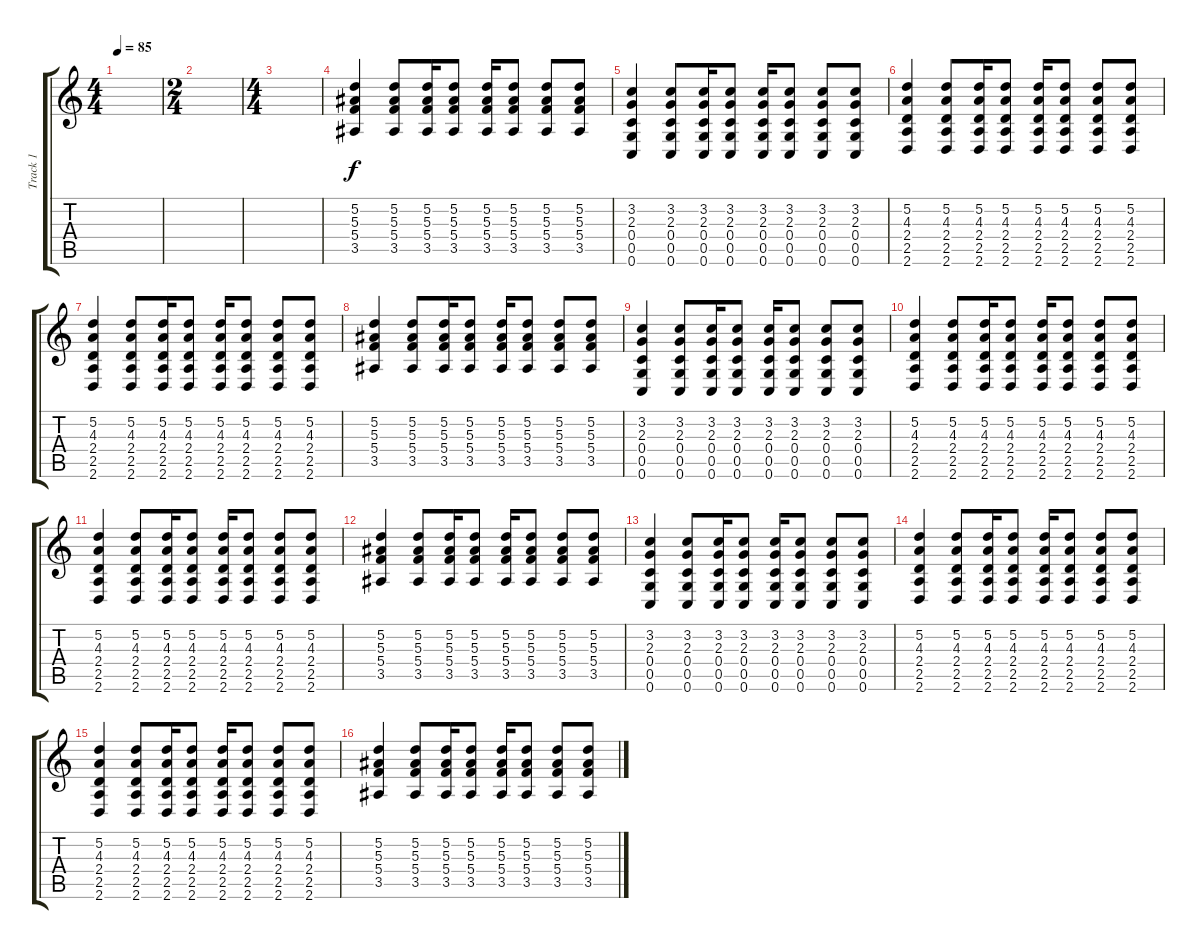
\track ("Track 1" "Track 1") {instrument acousticguitarsteel}
\staff {score tabs}
\tuning (D4 A3 F3 C3 G2 C2) {hide}
\ts (4 4)
\tempo 85
\clef g2
\ks c
|
\ts (2 4)
|
\ts (4 4)
|
(5.2 5.3 5.4 3.5).4{volume 10} (5.2 5.3 5.4 3.5).8 (5.2 5.3 5.4 3.5).16 (5.2 5.3 5.4 3.5).8 (5.2 5.3 5.4 3.5).16 (5.2 5.3 5.4 3.5).8 (5.2 5.3 5.4 3.5).8 (5.2 5.3 5.4 3.5).8 |
(3.2 2.3 0.4 0.5 0.6).4 (3.2 2.3 0.4 0.5 0.6).8 (3.2 2.3 0.4 0.5 0.6).16 (3.2 2.3 0.4 0.5 0.6).8 (3.2 2.3 0.4 0.5 0.6).16 (3.2 2.3 0.4 0.5 0.6).8 (3.2 2.3 0.4 0.5 0.6).8 (3.2 2.3 0.4 0.5 0.6).8 |
(5.2 4.3 2.4 2.5 2.6).4 (5.2 4.3 2.4 2.5 2.6).8 (5.2 4.3 2.4 2.5 2.6).16 (5.2 4.3 2.4 2.5 2.6).8 (5.2 4.3 2.4 2.5 2.6).16 (5.2 4.3 2.4 2.5 2.6).8 (5.2 4.3 2.4 2.5 2.6).8 (5.2 4.3 2.4 2.5 2.6).8 |
(5.2 4.3 2.4 2.5 2.6).4 (5.2 4.3 2.4 2.5 2.6).8 (5.2 4.3 2.4 2.5 2.6).16 (5.2 4.3 2.4 2.5 2.6).8 (5.2 4.3 2.4 2.5 2.6).16 (5.2 4.3 2.4 2.5 2.6).8 (5.2 4.3 2.4 2.5 2.6).8 (5.2 4.3 2.4 2.5 2.6).8 |
(5.2 5.3 5.4 3.5).4 (5.2 5.3 5.4 3.5).8 (5.2 5.3 5.4 3.5).16 (5.2 5.3 5.4 3.5).8 (5.2 5.3 5.4 3.5).16 (5.2 5.3 5.4 3.5).8 (5.2 5.3 5.4 3.5).8 (5.2 5.3 5.4 3.5).8 |
(3.2 2.3 0.4 0.5 0.6).4 (3.2 2.3 0.4 0.5 0.6).8 (3.2 2.3 0.4 0.5 0.6).16 (3.2 2.3 0.4 0.5 0.6).8 (3.2 2.3 0.4 0.5 0.6).16 (3.2 2.3 0.4 0.5 0.6).8 (3.2 2.3 0.4 0.5 0.6).8 (3.2 2.3 0.4 0.5 0.6).8 |
(5.2 4.3 2.4 2.5 2.6).4 (5.2 4.3 2.4 2.5 2.6).8 (5.2 4.3 2.4 2.5 2.6).16 (5.2 4.3 2.4 2.5 2.6).8 (5.2 4.3 2.4 2.5 2.6).16 (5.2 4.3 2.4 2.5 2.6).8 (5.2 4.3 2.4 2.5 2.6).8 (5.2 4.3 2.4 2.5 2.6).8 |
(5.2 4.3 2.4 2.5 2.6).4 (5.2 4.3 2.4 2.5 2.6).8 (5.2 4.3 2.4 2.5 2.6).16 (5.2 4.3 2.4 2.5 2.6).8 (5.2 4.3 2.4 2.5 2.6).16 (5.2 4.3 2.4 2.5 2.6).8 (5.2 4.3 2.4 2.5 2.6).8 (5.2 4.3 2.4 2.5 2.6).8 |
(5.2 5.3 5.4 3.5).4 (5.2 5.3 5.4 3.5).8 (5.2 5.3 5.4 3.5).16 (5.2 5.3 5.4 3.5).8 (5.2 5.3 5.4 3.5).16 (5.2 5.3 5.4 3.5).8 (5.2 5.3 5.4 3.5).8 (5.2 5.3 5.4 3.5).8 |
(3.2 2.3 0.4 0.5 0.6).4 (3.2 2.3 0.4 0.5 0.6).8 (3.2 2.3 0.4 0.5 0.6).16 (3.2 2.3 0.4 0.5 0.6).8 (3.2 2.3 0.4 0.5 0.6).16 (3.2 2.3 0.4 0.5 0.6).8 (3.2 2.3 0.4 0.5 0.6).8 (3.2 2.3 0.4 0.5 0.6).8 |
(5.2 4.3 2.4 2.5 2.6).4 (5.2 4.3 2.4 2.5 2.6).8 (5.2 4.3 2.4 2.5 2.6).16 (5.2 4.3 2.4 2.5 2.6).8 (5.2 4.3 2.4 2.5 2.6).16 (5.2 4.3 2.4 2.5 2.6).8 (5.2 4.3 2.4 2.5 2.6).8 (5.2 4.3 2.4 2.5 2.6).8 |
(5.2 4.3 2.4 2.5 2.6).4 (5.2 4.3 2.4 2.5 2.6).8 (5.2 4.3 2.4 2.5 2.6).16 (5.2 4.3 2.4 2.5 2.6).8 (5.2 4.3 2.4 2.5 2.6).16 (5.2 4.3 2.4 2.5 2.6).8 (5.2 4.3 2.4 2.5 2.6).8 (5.2 4.3 2.4 2.5 2.6).8 |
(5.2 5.3 5.4 3.5).4 (5.2 5.3 5.4 3.5).8 (5.2 5.3 5.4 3.5).16 (5.2 5.3 5.4 3.5).8 (5.2 5.3 5.4 3.5).16 (5.2 5.3 5.4 3.5).8 (5.2 5.3 5.4 3.5).8 (5.2 5.3 5.4 3.5).8
